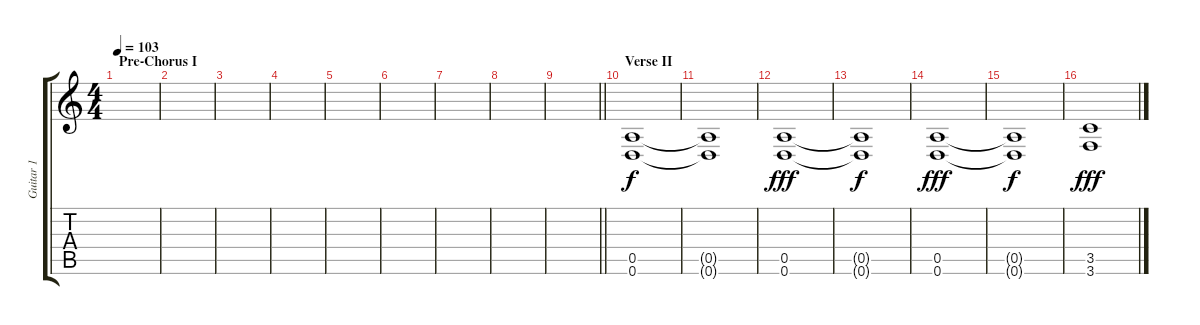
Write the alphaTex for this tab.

\track ("Guitar 1" "Guitar 1") {instrument distortionguitar}
\staff {score tabs}
\tuning (E4 B3 G3 D3 A2 D2) {hide}
\ts (4 4)
\section ("" "Pre-Chorus I")
\tempo 103
\clef g2
\ks c
|
|
|
|
|
|
|
|
\barLineRight lightlight
|
\section ("" "Verse II")
(0.5 0.6).1 |
(0.5{t} 0.6{t}).1{dy f} |
(0.5 0.6).1{dy fff} |
(0.5{t} 0.6{t}).1{dy f} |
(0.5 0.6).1{dy fff} |
(0.5{t} 0.6{t}).1{dy f} |
(3.5 3.6).1{dy fff}
